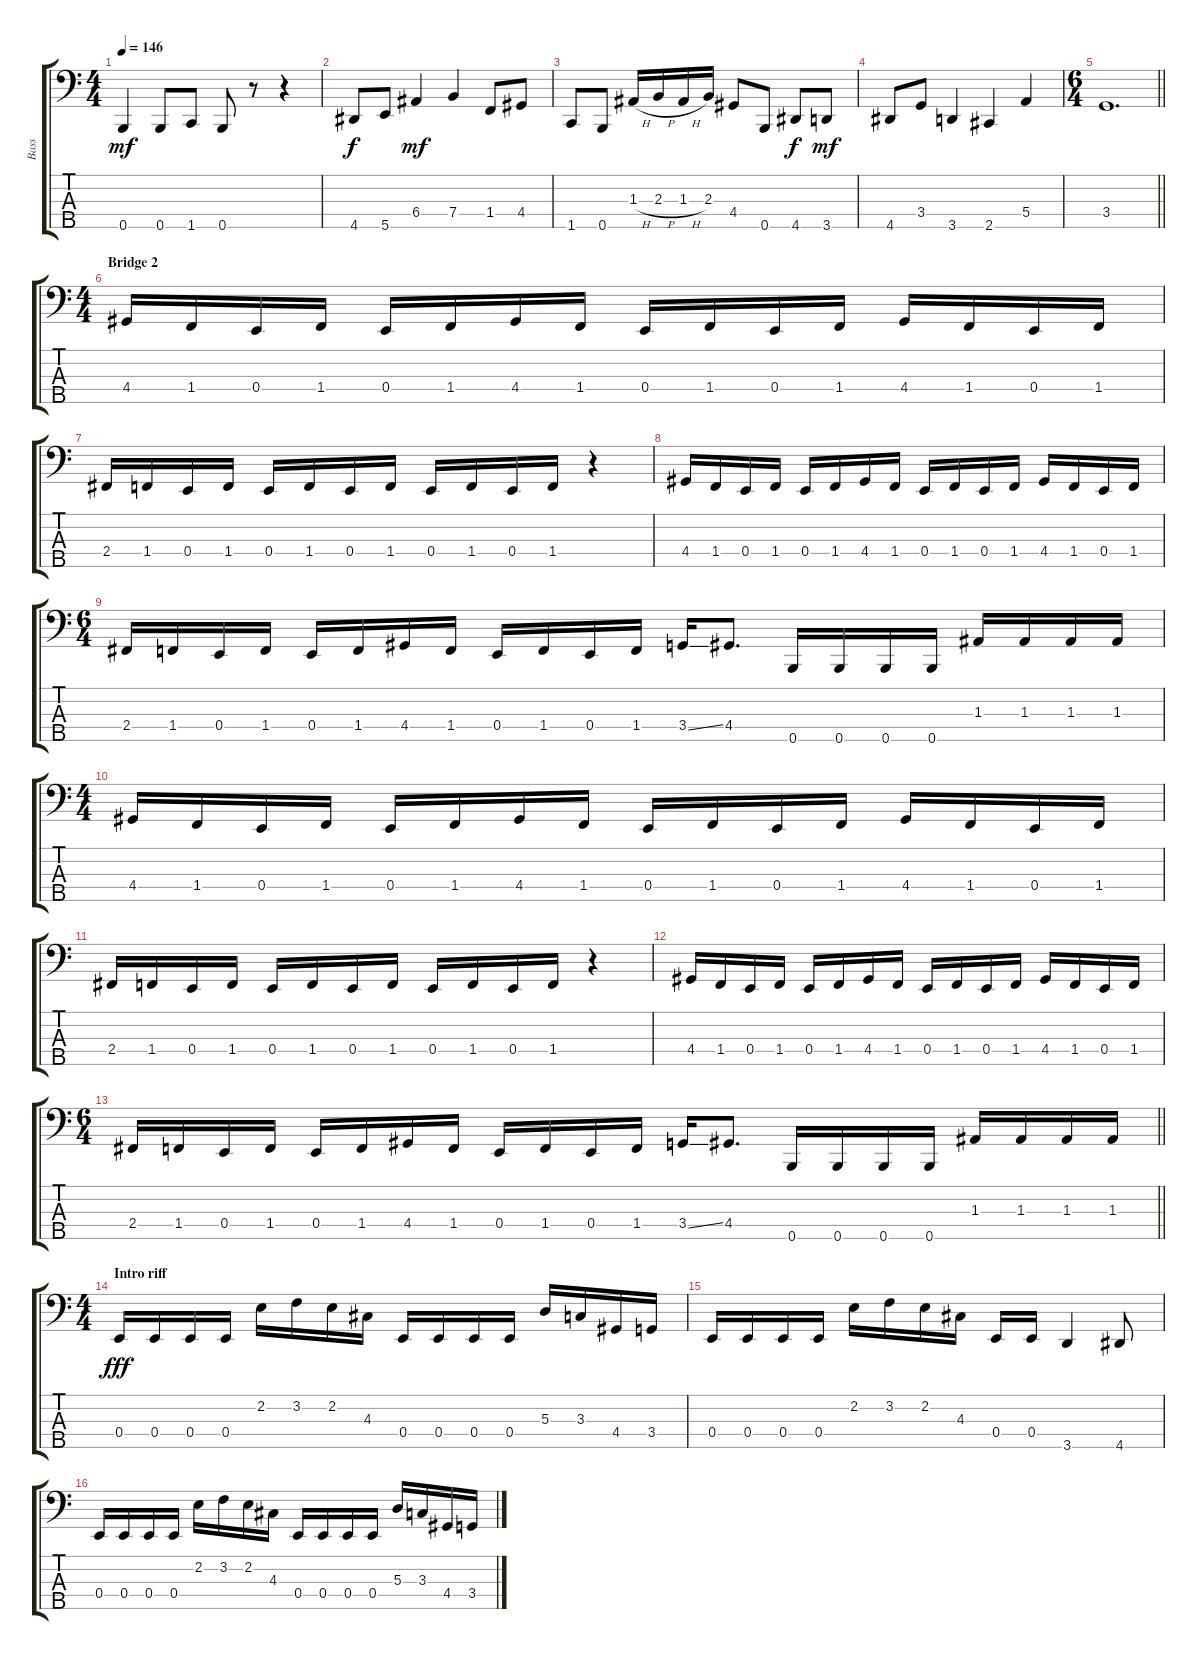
\track ("Bass" "Bass") {instrument electricbassfinger}
\staff {score tabs}
\tuning (G2 D2 A1 E1 B0) {hide}
\ts (4 4)
\tempo 146
\clef f4
\ks c
0.5.4{dy mf} 0.5.8 1.5.8 0.5.8 r.8 r.4 |
4.5.8{dy f} 5.5.8 6.4.4{dy mf} 7.4.4 1.4.8 4.4.8 |
1.5.8 0.5.8 1.3{h}.16 2.3{h}.16 1.3{h}.16 2.3.16 4.4.8 0.5.8 4.5.8{dy f} 3.5.8{dy mf} |
4.5.8 3.4.8 3.5.4 2.5.4 5.4.4 |
\ts (6 4)
\barLineRight lightlight
3.4.1{d} |
\ts (4 4)
\section ("" "Bridge 2")
4.4.16 1.4.16 0.4.16 1.4.16 0.4.16 1.4.16 4.4.16 1.4.16 0.4.16 1.4.16 0.4.16 1.4.16 4.4.16 1.4.16 0.4.16 1.4.16 |
2.4.16 1.4.16 0.4.16 1.4.16 0.4.16 1.4.16 0.4.16 1.4.16 0.4.16 1.4.16 0.4.16 1.4.16 r.4 |
4.4.16 1.4.16 0.4.16 1.4.16 0.4.16 1.4.16 4.4.16 1.4.16 0.4.16 1.4.16 0.4.16 1.4.16 4.4.16 1.4.16 0.4.16 1.4.16 |
\ts (6 4)
2.4.16 1.4.16 0.4.16 1.4.16 0.4.16 1.4.16 4.4.16 1.4.16 0.4.16 1.4.16 0.4.16 1.4.16 3.4{ss}.16 4.4.8{d} 0.5.16 0.5.16 0.5.16 0.5.16 1.3.16 1.3.16 1.3.16 1.3.16 |
\ts (4 4)
4.4.16 1.4.16 0.4.16 1.4.16 0.4.16 1.4.16 4.4.16 1.4.16 0.4.16 1.4.16 0.4.16 1.4.16 4.4.16 1.4.16 0.4.16 1.4.16 |
2.4.16 1.4.16 0.4.16 1.4.16 0.4.16 1.4.16 0.4.16 1.4.16 0.4.16 1.4.16 0.4.16 1.4.16 r.4 |
4.4.16 1.4.16 0.4.16 1.4.16 0.4.16 1.4.16 4.4.16 1.4.16 0.4.16 1.4.16 0.4.16 1.4.16 4.4.16 1.4.16 0.4.16 1.4.16 |
\ts (6 4)
\barLineRight lightlight
2.4.16 1.4.16 0.4.16 1.4.16 0.4.16 1.4.16 4.4.16 1.4.16 0.4.16 1.4.16 0.4.16 1.4.16 3.4{ss}.16 4.4.8{d} 0.5.16 0.5.16 0.5.16 0.5.16 1.3.16 1.3.16 1.3.16 1.3.16 |
\ts (4 4)
\section ("" "Intro riff")
0.4.16{dy fff} 0.4.16 0.4.16 0.4.16 2.2.16 3.2.16 2.2.16 4.3.16 0.4.16 0.4.16 0.4.16 0.4.16 5.3.16 3.3.16 4.4.16 3.4.16 |
0.4.16 0.4.16 0.4.16 0.4.16 2.2.16 3.2.16 2.2.16 4.3.16 0.4.16 0.4.16 3.5.4 4.5.8 |
0.4.16 0.4.16 0.4.16 0.4.16 2.2.16 3.2.16 2.2.16 4.3.16 0.4.16 0.4.16 0.4.16 0.4.16 5.3.16 3.3.16 4.4.16 3.4.16
